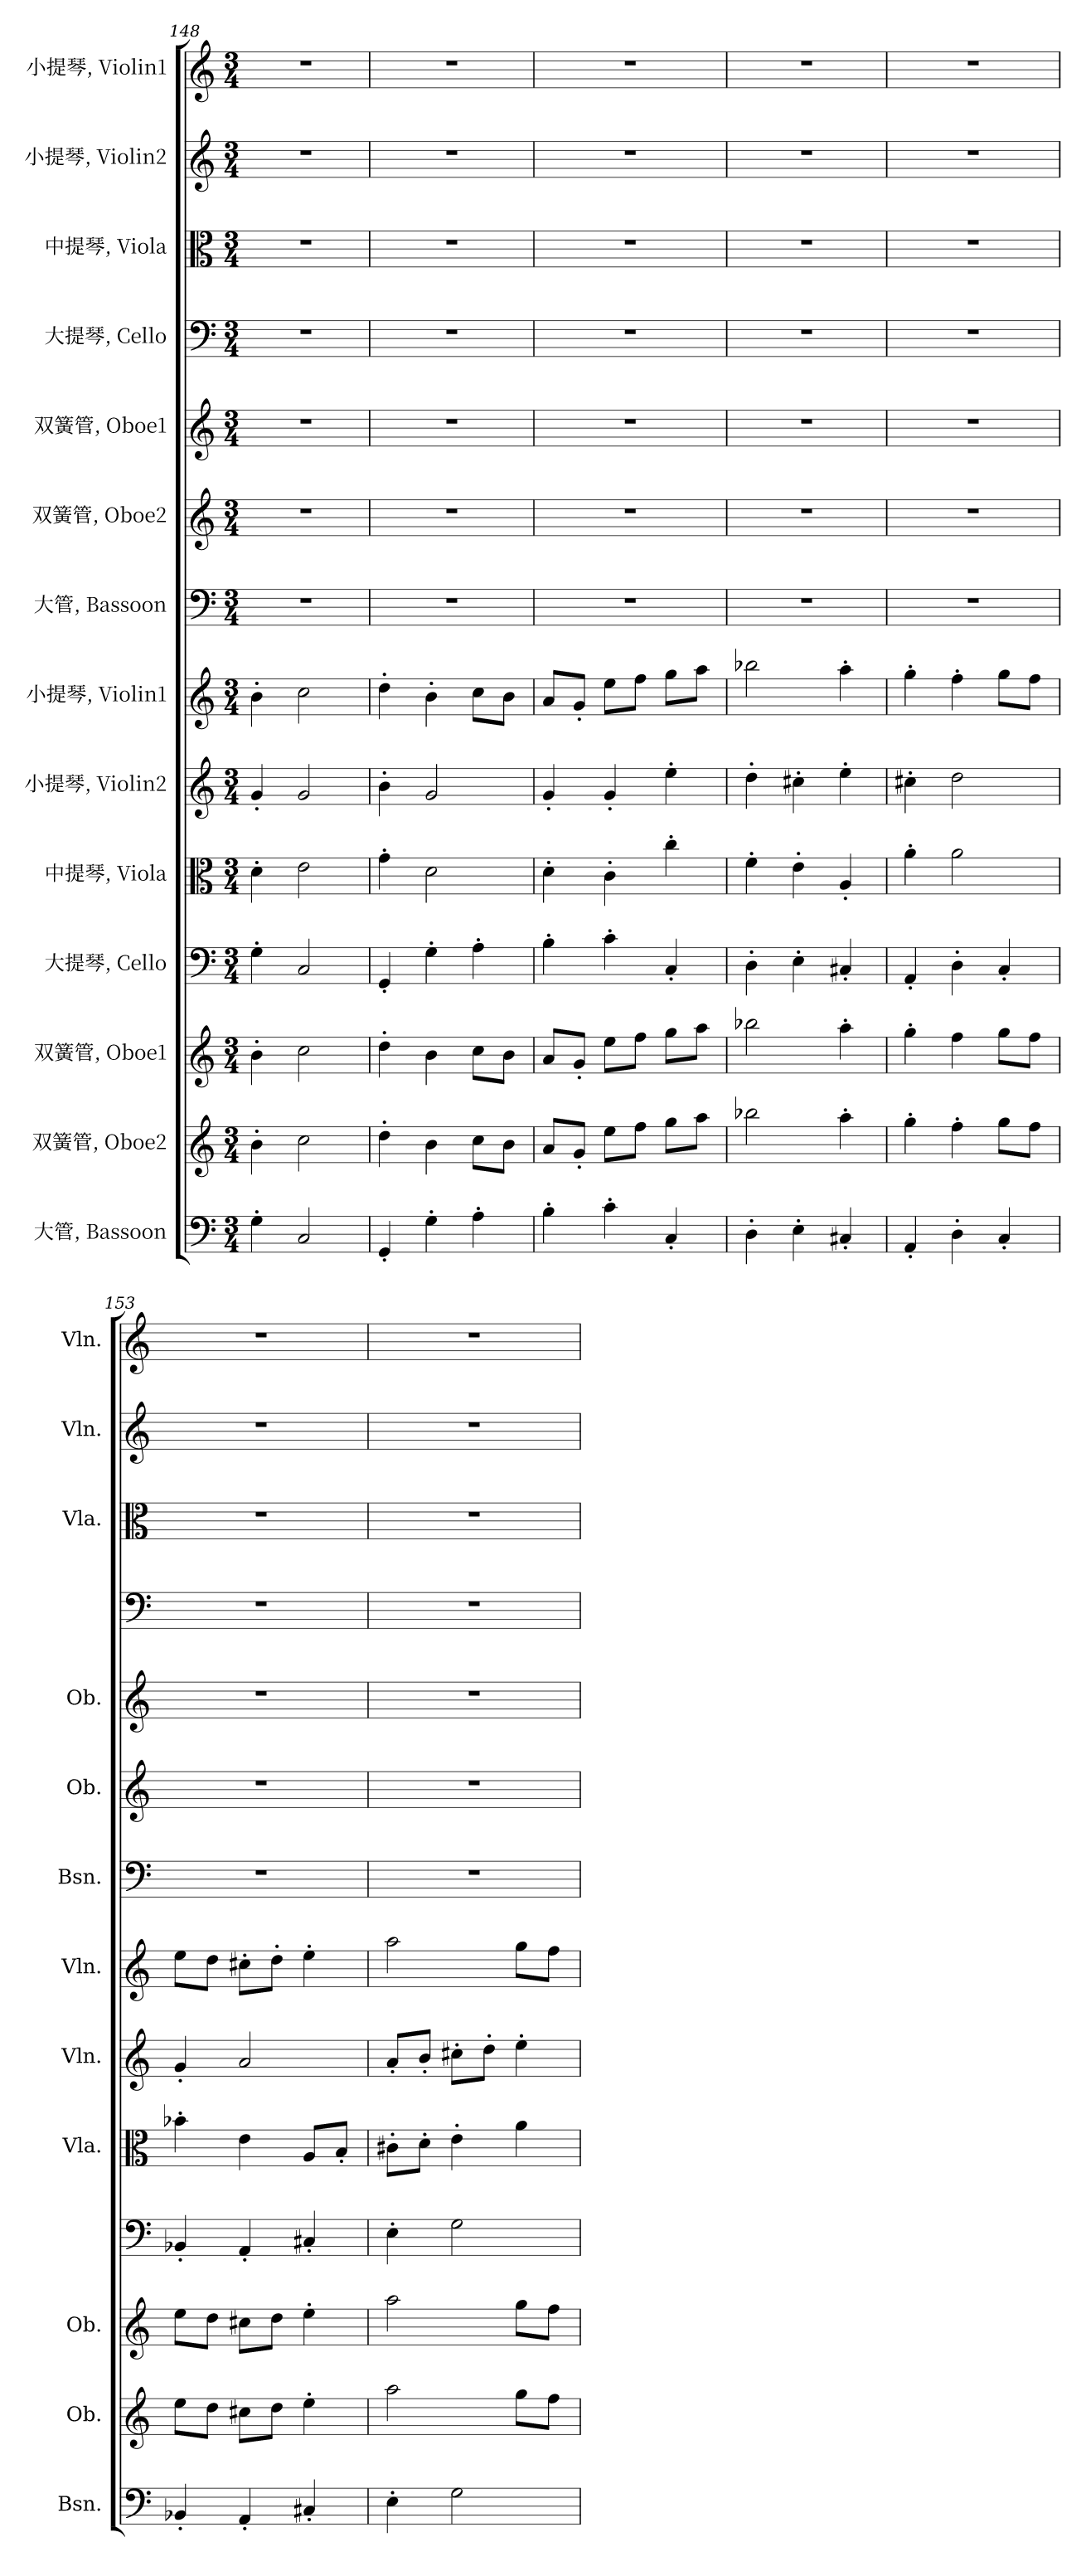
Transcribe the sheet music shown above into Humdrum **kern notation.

**kern	**kern	**kern	**kern	**kern	**kern	**kern	**kern	**kern	**kern	**kern	**kern	**kern	**kern
*part14	*part13	*part12	*part11	*part10	*part9	*part8	*part7	*part6	*part5	*part4	*part3	*part2	*part1
*staff14	*staff13	*staff12	*staff11	*staff10	*staff9	*staff8	*staff7	*staff6	*staff5	*staff4	*staff3	*staff2	*staff1
*I"大管, Bassoon	*I"双簧管, Oboe2	*I"双簧管, Oboe1	*I"大提琴, Cello	*I"中提琴, Viola	*I"小提琴, Violin2	*I"小提琴, Violin1	*I"大管, Bassoon	*I"双簧管, Oboe2	*I"双簧管, Oboe1	*I"大提琴, Cello	*I"中提琴, Viola	*I"小提琴, Violin2	*I"小提琴, Violin1
*I'Bsn.	*I'Ob.	*I'Ob.	*	*I'Vla.	*I'Vln.	*I'Vln.	*I'Bsn.	*I'Ob.	*I'Ob.	*	*I'Vla.	*I'Vln.	*I'Vln.
*clefF4	*clefG2	*clefG2	*clefF4	*clefC3	*clefG2	*clefG2	*clefF4	*clefG2	*clefG2	*clefF4	*clefC3	*clefG2	*clefG2
*k[]	*k[]	*k[]	*k[]	*k[]	*k[]	*k[]	*k[]	*k[]	*k[]	*k[]	*k[]	*k[]	*k[]
*M3/4	*M3/4	*M3/4	*M3/4	*M3/4	*M3/4	*M3/4	*M3/4	*M3/4	*M3/4	*M3/4	*M3/4	*M3/4	*M3/4
=148	=148	=148	=148	=148	=148	=148	=148	=148	=148	=148	=148	=148	=148
4G'\	4b'\	4b'\	4G'\	4d'\	4g'/	4b'\	2.r	2.r	2.r	2.r	2.r	2.r	2.r
2C/	2cc\	2cc\	2C/	2e\	2g/	2cc\	.	.	.	.	.	.	.
=149	=149	=149	=149	=149	=149	=149	=149	=149	=149	=149	=149	=149	=149
4GG'/	4dd'\	4dd'\	4GG'/	4g'\	4b'\	4dd'\	2.r	2.r	2.r	2.r	2.r	2.r	2.r
4G'\	4b\	4b\	4G'\	2d\	2g/	4b'\	.	.	.	.	.	.	.
4A'\	8cc\L	8cc\L	4A'\	.	.	8cc\L	.	.	.	.	.	.	.
.	8b\J	8b\J	.	.	.	8b\J	.	.	.	.	.	.	.
=150	=150	=150	=150	=150	=150	=150	=150	=150	=150	=150	=150	=150	=150
4B'\	8a/L	8a/L	4B'\	4d'\	4g'/	8a/L	2.r	2.r	2.r	2.r	2.r	2.r	2.r
.	8g'/J	8g'/J	.	.	.	8g'/J	.	.	.	.	.	.	.
4c'\	8ee\L	8ee\L	4c'\	4c'\	4g'/	8ee\L	.	.	.	.	.	.	.
.	8ff\J	8ff\J	.	.	.	8ff\J	.	.	.	.	.	.	.
4C'/	8gg\L	8gg\L	4C'/	4cc'\	4ee'\	8gg\L	.	.	.	.	.	.	.
.	8aa\J	8aa\J	.	.	.	8aa\J	.	.	.	.	.	.	.
=151	=151	=151	=151	=151	=151	=151	=151	=151	=151	=151	=151	=151	=151
4D'\	2bb-X\	2bb-X\	4D'\	4f'\	4dd'\	2bb-X\	2.r	2.r	2.r	2.r	2.r	2.r	2.r
4E'\	.	.	4E'\	4e'\	4cc#X'\	.	.	.	.	.	.	.	.
4C#X'/	4aa'\	4aa'\	4C#X'/	4A'/	4ee'\	4aa'\	.	.	.	.	.	.	.
=152	=152	=152	=152	=152	=152	=152	=152	=152	=152	=152	=152	=152	=152
4AA'/	4gg'\	4gg'\	4AA'/	4a'\	4cc#X'\	4gg'\	2.r	2.r	2.r	2.r	2.r	2.r	2.r
4D'\	4ff'\	4ff\	4D'\	2a\	2dd\	4ff'\	.	.	.	.	.	.	.
4C'/	8gg\L	8gg\L	4C'/	.	.	8gg\L	.	.	.	.	.	.	.
.	8ff\J	8ff\J	.	.	.	8ff\J	.	.	.	.	.	.	.
!!LO:PB:g=z
=153	=153	=153	=153	=153	=153	=153	=153	=153	=153	=153	=153	=153	=153
4BB-X'/	8ee\L	8ee\L	4BB-X'/	4b-X'\	4g'/	8ee\L	2.r	2.r	2.r	2.r	2.r	2.r	2.r
.	8dd\J	8dd\J	.	.	.	8dd\J	.	.	.	.	.	.	.
4AA'/	8cc#X\L	8cc#X\L	4AA'/	4e\	2a/	8cc#X'\L	.	.	.	.	.	.	.
.	8dd\J	8dd\J	.	.	.	8dd'\J	.	.	.	.	.	.	.
4C#X'/	4ee'\	4ee'\	4C#X'/	8A/L	.	4ee'\	.	.	.	.	.	.	.
.	.	.	.	8B'/J	.	.	.	.	.	.	.	.	.
=154	=154	=154	=154	=154	=154	=154	=154	=154	=154	=154	=154	=154	=154
4E'\	2aa\	2aa\	4E'\	8c#X'\L	8a'/L	2aa\	2.r	2.r	2.r	2.r	2.r	2.r	2.r
.	.	.	.	8d'\J	8b'/J	.	.	.	.	.	.	.	.
2G\	.	.	2G\	4e'\	8cc#X'\L	.	.	.	.	.	.	.	.
.	.	.	.	.	8dd'\J	.	.	.	.	.	.	.	.
.	8gg\L	8gg\L	.	4a\	4ee'\	8gg\L	.	.	.	.	.	.	.
.	8ff\J	8ff\J	.	.	.	8ff\J	.	.	.	.	.	.	.
=	=	=	=	=	=	=	=	=	=	=	=	=	=
*-	*-	*-	*-	*-	*-	*-	*-	*-	*-	*-	*-	*-	*-
